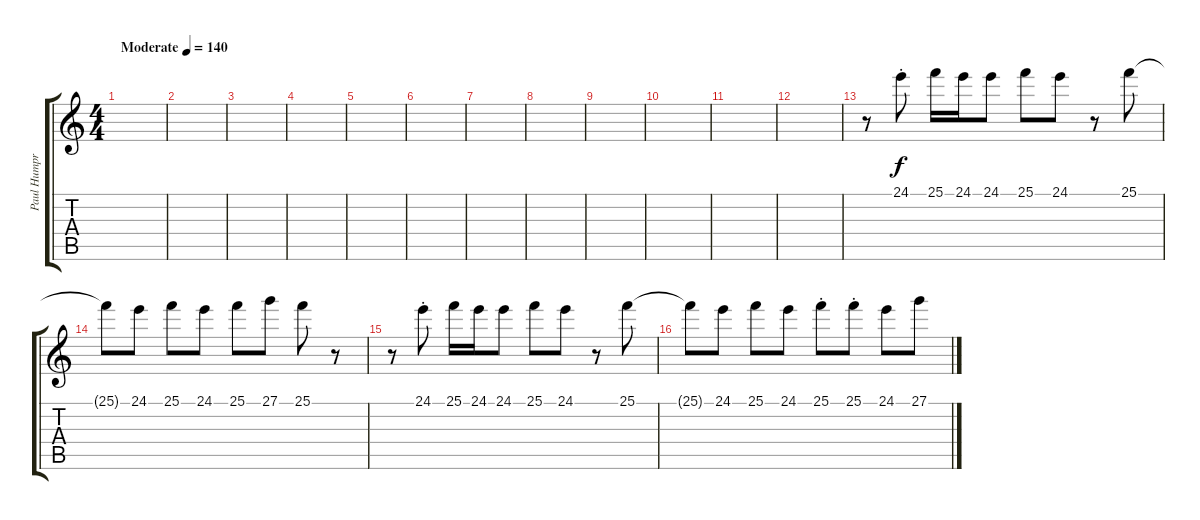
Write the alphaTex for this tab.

\track ("Paul Humpreys - Keyboard - lead" "Paul Humpr") {instrument ocarina}
\staff {score tabs}
\tuning (E4 B3 G3 D3 A2 E2) {hide}
\ts (4 4)
\tempo (140 "Moderate")
\clef g2
\ks c
|
|
|
|
|
|
|
|
|
|
|
|
r.8 24.1{st}.8 25.1.16 24.1.16 24.1.8 25.1.8 24.1.8 r.8 25.1.8 |
25.1{t}.8 24.1.8 25.1.8 24.1.8 25.1.8 27.1.8 25.1.8 r.8 |
r.8 24.1{st}.8 25.1.16 24.1.16 24.1.8 25.1.8 24.1.8 r.8 25.1.8 |
25.1{t}.8 24.1.8 25.1.8 24.1.8 25.1{st}.8 25.1{st}.8 24.1.8 27.1.8
